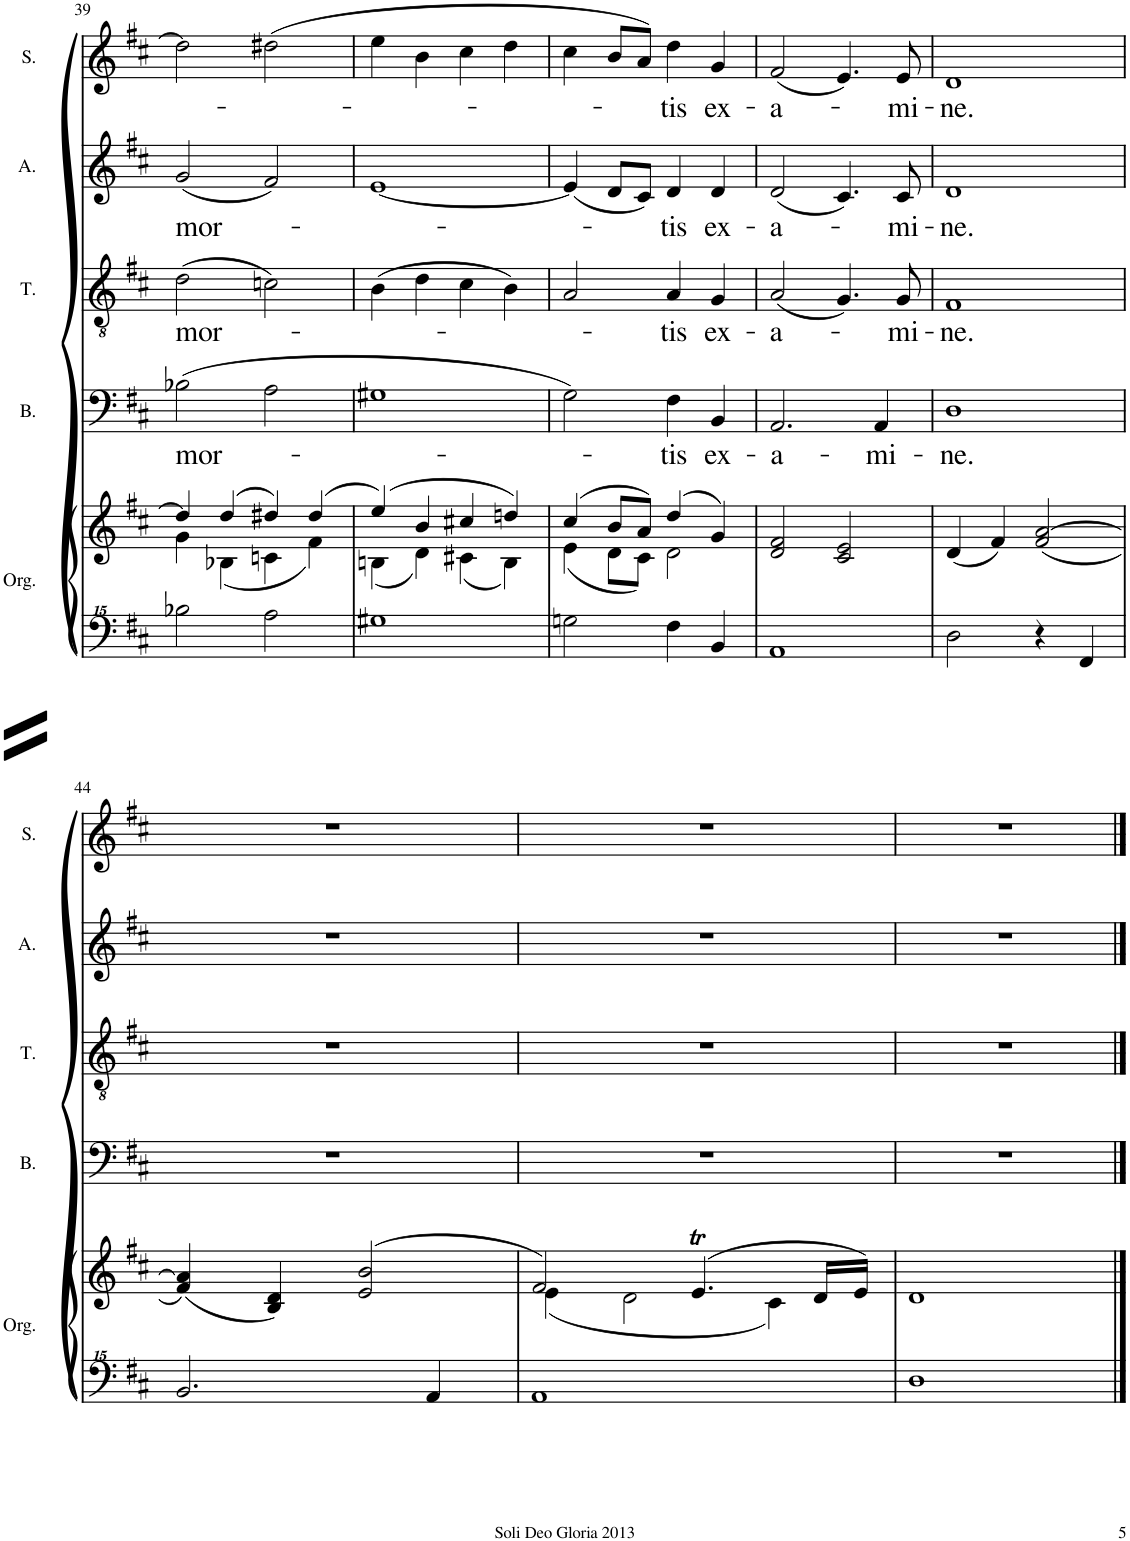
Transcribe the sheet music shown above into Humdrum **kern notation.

**kern	**kern	**kern	**text	**kern	**text	**kern	**text	**kern	**text
*part5	*part5	*part4	*part4	*part3	*part3	*part2	*part2	*part1	*part1
*staff6	*staff5	*staff4	*staff4	*staff3	*staff3	*staff2	*staff2	*staff1	*staff1
*I"Orgue	*	*I"Bass	*	*I"Tenor	*	*I"Alto	*	*I"Soprano	*
*I'Org.	*	*I'B.	*	*I'T.	*	*I'A.	*	*I'S.	*
!!LO:PB:g=z
*clefF^^4	*clefG2	*clefF4	*	*clefGv2	*	*clefG2	*	*clefG2	*
*k[f#c#]	*k[f#c#]	*k[f#c#]	*	*k[f#c#]	*	*k[f#c#]	*	*k[f#c#]	*
*M4/4	*M4/4	*M4/4	*	*M4/4	*	*M4/4	*	*M4/4	*
*met(c|)	*met(c|)	*met(c|)	*	*met(c|)	*	*met(c|)	*	*met(c|)	*
=39	=39	=39	=39	=39	=39	=39	=39	=39	=39
*	*^	*	*	*	*	*	*	*	*
!	!	!	!	!LO:LY:b	!	!LO:LY:b	!	!LO:LY:b	!	!
2bb-X\	4dd/]	4g\	(2B-X\	mor-	(2d\	mor-	(2g/	mor-	2dd\]	.
.	(4dd/	(4B-X\	.	.	.	.	.	.	.	.
2aa\	4dd#X/)	4cn\	2A\	.	2cn\)	.	2f#/)	.	(2dd#X\	.
.	(4dd#/	4f#\)	.	.	.	.	.	.	.	.
=40	=40	=40	=40	=40	=40	=40	=40	=40	=40	=40
1gg#X	(4ee/)	(4Bn\	1G#X	.	(4B\	.	[1e	.	4ee\	.
.	4b/	4d\)	.	.	4d\	.	.	.	4b\	.
.	4cc#X/	(4c#X\	.	.	4c#\	.	.	.	4cc#\	.
.	4ddn/)	4B\)	.	.	4B\)	.	.	.	4dd\	.
=41	=41	=41	=41	=41	=41	=41	=41	=41	=41	=41
2ggn\	(4cc#/	(4e\	2G\)	.	2A/	.	(4e/]	.	4cc#\	.
.	8b/L	8d\L	.	.	.	.	8d/L	.	8b/L	.
.	8a/J)	8c#\J)	.	.	.	.	8c#/J)	.	8a/J)	.
!	!	!	!	!LO:LY:b	!	!LO:LY:b	!	!LO:LY:b	!	!LO:LY:b
4ff#\	(4dd/	2d\	4F#\	-tis	4A/	-tis	4d/	-tis	4dd\	-tis
!	!	!	!	!LO:LY:b	!	!LO:LY:b	!	!LO:LY:b	!	!LO:LY:b
4b/	4g/)	.	4BB/	ex-	4G/	ex-	4d/	ex-	4g/	ex-
*	*v	*v	*	*	*	*	*	*	*	*
=42	=42	=42	=42	=42	=42	=42	=42	=42	=42
!	!	!	!LO:LY:b	!	!LO:LY:b	!	!LO:LY:b	!	!LO:LY:b
1a	2d/ 2f#/	2.AA/	-a-	(2A/	-a-	(2d/	-a-	(2f#/	-a-
.	2c#/ 2e/	.	.	4.G/)	.	4.c#/)	.	4.e/)	.
!	!	!	!LO:LY:b	!	!	!	!	!	!
.	.	4AA/	-mi-	.	.	.	.	.	.
!	!	!	!	!	!LO:LY:b	!	!LO:LY:b	!	!LO:LY:b
.	.	.	.	8G/	-mi-	8c#/	-mi-	8e/	-mi-
=43	=43	=43	=43	=43	=43	=43	=43	=43	=43
!	!	!	!LO:LY:b	!	!LO:LY:b	!	!LO:LY:b	!	!LO:LY:b
2dd\	(4d/	1D	-ne.	1F#	-ne.	1d	-ne.	1d	-ne.
.	4f#/)	.	.	.	.	.	.	.	.
4r	(2f#/ [2a/	.	.	.	.	.	.	.	.
4f#/	.	.	.	.	.	.	.	.	.
!!LO:LB:g=z
=44	=44	=44	=44	=44	=44	=44	=44	=44	=44
2.b/	(4f#/ 4a/])	1r	.	1r	.	1r	.	1r	.
.	4B/ 4d/)	.	.	.	.	.	.	.	.
.	(2e/ 2b/	.	.	.	.	.	.	.	.
4a/	.	.	.	.	.	.	.	.	.
=45	=45	=45	=45	=45	=45	=45	=45	=45	=45
*	*^	*	*	*	*	*	*	*	*
1a	2f#/)	(4e\	1r	.	1r	.	1r	.	1r	.
.	.	2d\	.	.	.	.	.	.	.	.
.	(4.eT/	.	.	.	.	.	.	.	.	.
.	.	4c#\)	.	.	.	.	.	.	.	.
.	16d/LL	.	.	.	.	.	.	.	.	.
.	16e/JJ)	.	.	.	.	.	.	.	.	.
*	*v	*v	*	*	*	*	*	*	*	*
=46	=46	=46	=46	=46	=46	=46	=46	=46	=46
1dd	1d	1r	.	1r	.	1r	.	1r	.
==	==	==	==	==	==	==	==	==	==
*-	*-	*-	*-	*-	*-	*-	*-	*-	*-
